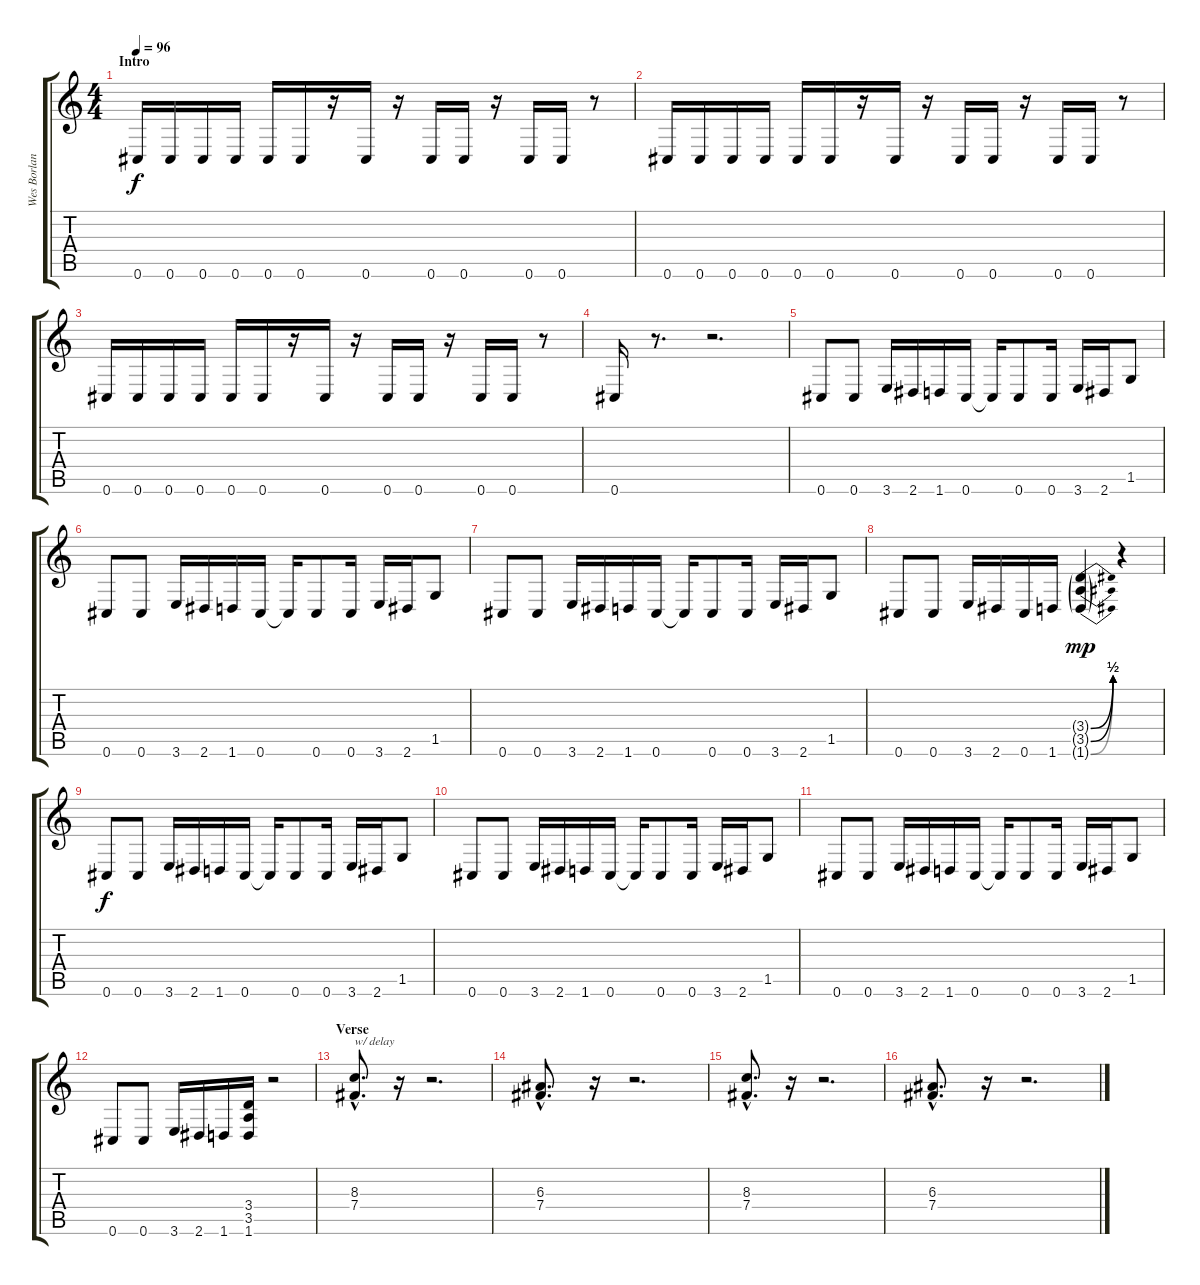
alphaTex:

\track ("Wes Borland" "Wes Borlan") {instrument overdrivenguitar}
\staff {score tabs}
\tuning (Db4 Ab3 E3 B2 Gb2 Db2) {hide}
\ts (4 4)
\section ("" "Intro")
\tempo 96
\clef g2
\ks c
0.6.16{dy f instrument electricguitarclean} 0.6.16 0.6.16 0.6.16 0.6.16 0.6.16 r.16 0.6.16 r.16 0.6.16 0.6.16 r.16 0.6.16 0.6.16 r.8 |
0.6.16 0.6.16 0.6.16 0.6.16 0.6.16 0.6.16 r.16 0.6.16 r.16 0.6.16 0.6.16 r.16 0.6.16 0.6.16 r.8 |
0.6.16 0.6.16 0.6.16 0.6.16 0.6.16 0.6.16 r.16 0.6.16 r.16 0.6.16 0.6.16 r.16 0.6.16 0.6.16 r.8 |
0.6.16 r.8{d} r.2{d} |
0.6.8{instrument overdrivenguitar} 0.6.8 3.6.16 2.6.16 1.6.16 0.6.16 0.6{t}.16 0.6.8 0.6.16 3.6.16 2.6.16 1.5.8 |
0.6.8 0.6.8 3.6.16 2.6.16 1.6.16 0.6.16 0.6{t}.16 0.6.8 0.6.16 3.6.16 2.6.16 1.5.8 |
0.6.8 0.6.8 3.6.16 2.6.16 1.6.16 0.6.16 0.6{t}.16 0.6.8 0.6.16 3.6.16 2.6.16 1.5.8 |
0.6.8 0.6.8 3.6.16 2.6.16 0.6.16 1.6.16 (3.4{be (bend 0 0 60 2) g} 3.5{be (bend 0 0 60 2) g} 1.6{be (bend 0 0 60 2) g}).4{dy mp} r.4 |
0.6.8{dy f} 0.6.8 3.6.16 2.6.16 1.6.16 0.6.16 0.6{t}.16 0.6.8 0.6.16 3.6.16 2.6.16 1.5.8 |
0.6.8 0.6.8 3.6.16 2.6.16 1.6.16 0.6.16 0.6{t}.16 0.6.8 0.6.16 3.6.16 2.6.16 1.5.8 |
0.6.8 0.6.8 3.6.16 2.6.16 1.6.16 0.6.16 0.6{t}.16 0.6.8 0.6.16 3.6.16 2.6.16 1.5.8 |
0.6.8 0.6.8 3.6.16 2.6.16 1.6.16 (3.4 3.5 1.6).16 r.2 |
\section ("" "Verse")
(8.3{hac} 7.4{hac}).8{d txt "w/ delay" instrument electricguitarclean} r.16 r.2{d} |
(6.3{hac} 7.4{hac}).8{d} r.16 r.2{d} |
(8.3{hac} 7.4{hac}).8{d} r.16 r.2{d} |
(6.3{hac} 7.4{hac}).8{d} r.16 r.2{d}
